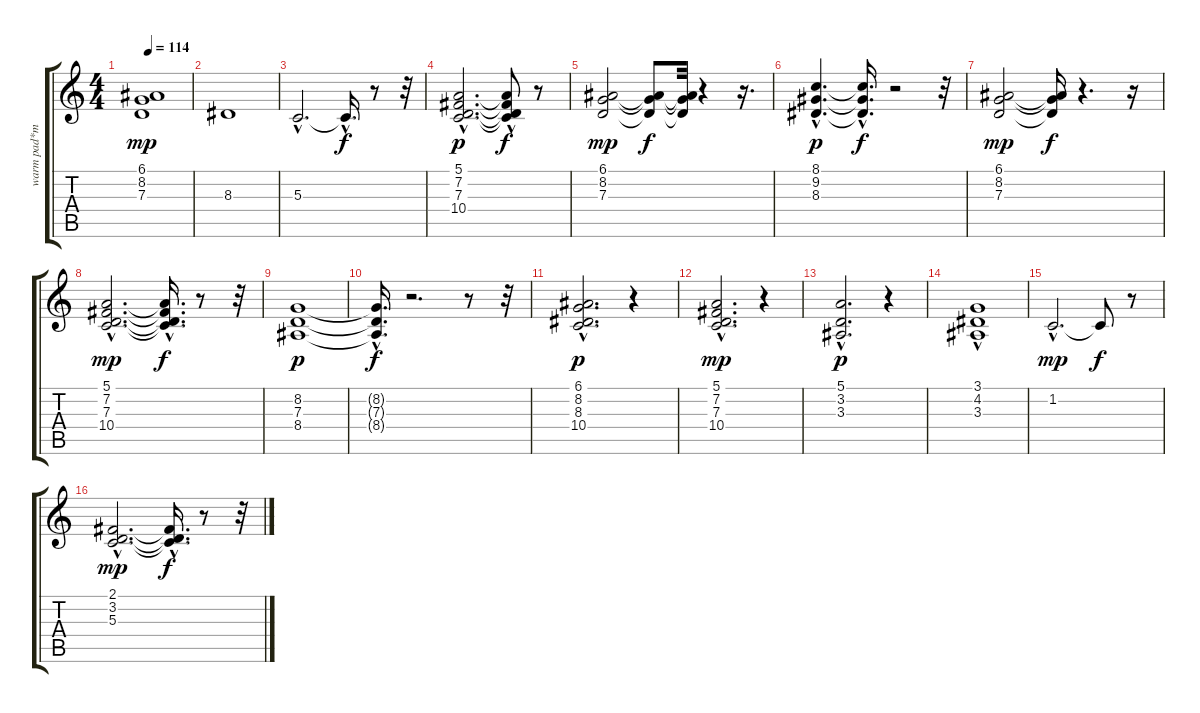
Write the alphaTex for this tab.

\track ("warm pad*merged" "warm pad*m") {instrument pad2warm}
\staff {score tabs}
\tuning (E4 B3 G3 D3 A2 E2) {hide}
\ts (4 4)
\tempo 114
\clef g2
\ks c
(6.1 8.2 7.3).1{dy mp} |
8.3.1 |
5.3{hac}.2{d} 5.3{hac t}.16{d dy f} r.8 r.32 |
(5.1{hac} 7.2{hac} 7.3{hac} 10.4{hac}).2{d dy p} (5.1{t} 7.2{t} 7.3{hac t} 10.4{hac t}).8{dy f} r.8 |
(6.1 8.2 7.3).2{dy mp} (6.1{t} 8.2{t} 7.3{t}).8{dy f} (6.1{t} 8.2{t} 7.3{t}).32 r.4 r.16{d} |
(8.1{hac} 9.2{hac} 8.3{hac}).4{d dy p} (8.1{hac t} 9.2{hac t} 8.3{hac t}).16{d dy f} r.2 r.32 |
(6.1 8.2 7.3).2{dy mp} (6.1{t} 8.2{t} 7.3{t}).16{dy f} r.4{d} r.16 |
(5.1{hac} 7.2{hac} 7.3{hac} 10.4{hac}).2{d dy mp} (5.1{hac t} 7.2{t} 7.3{hac t} 10.4{hac t}).16{d dy f} r.8 r.32 |
(8.2 7.3 8.4).1{dy p} |
(8.2{hac t} 7.3{hac t} 8.4{hac t}).16{d dy f} r.2{d} r.8 r.32 |
(6.1{hac} 8.2{hac} 8.3{hac} 10.4{hac}).2{d dy p} r.4 |
(5.1{hac} 7.2{hac} 7.3{hac} 10.4{hac}).2{d dy mp} r.4 |
(5.1{hac} 3.2{hac} 3.3{hac}).2{d dy p} r.4 |
(3.1 4.2 3.3{hac}).1 |
1.2{hac}.2{d dy mp} 1.2{t}.8{dy f} r.8 |
(2.1{hac} 3.2{hac} 5.3{hac}).2{d dy mp} (2.1{hac t} 3.2{hac t} 5.3{hac t}).16{d dy f} r.8 r.32
